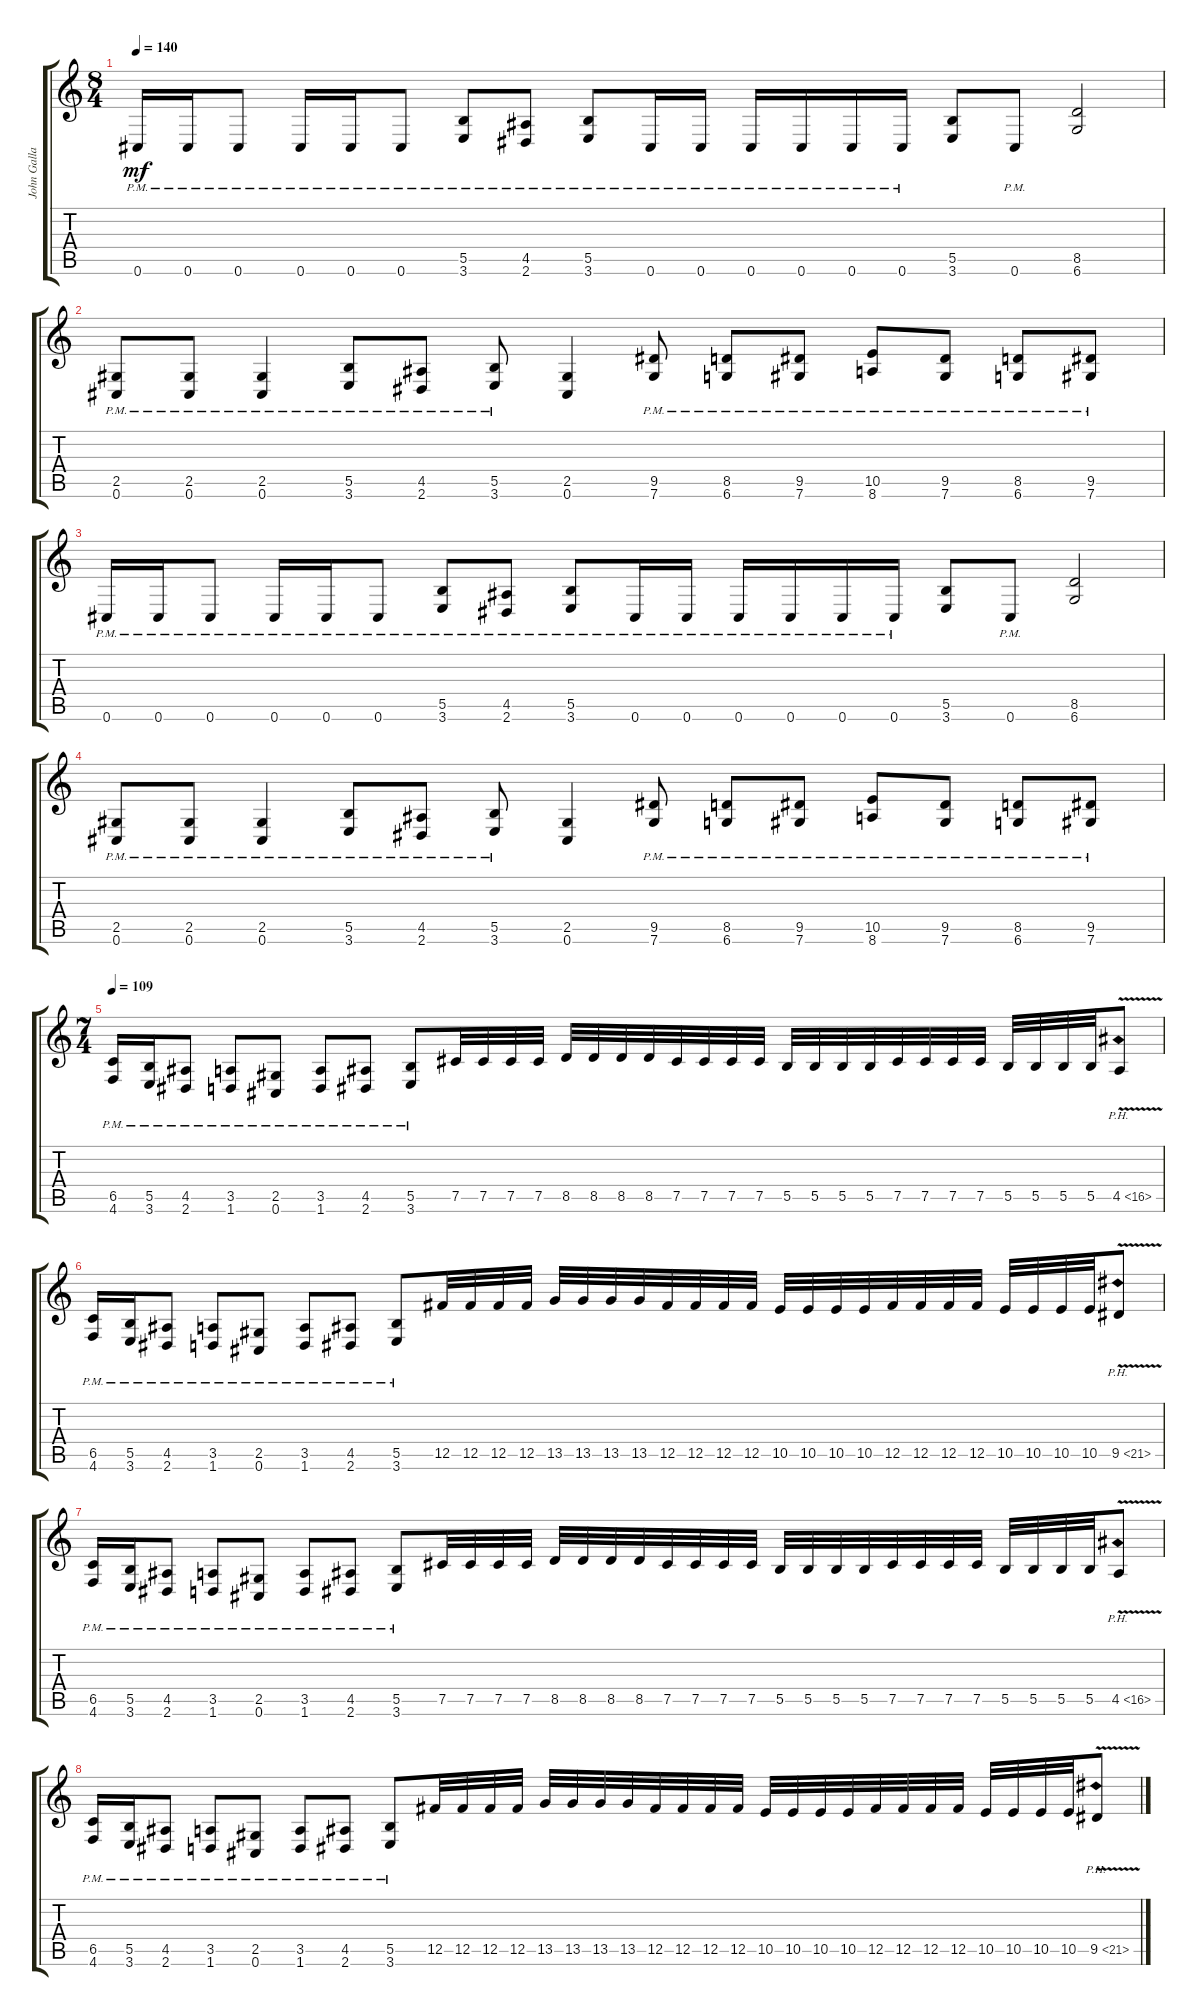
\track ("John Gallagher" "John Galla") {instrument distortionguitar}
\staff {score tabs}
\tuning (Db4 Ab3 E3 B2 Gb2 Db2) {hide}
\ts (8 4)
\tempo 140
\clef g2
\ks c
0.6{pm}.16{dy mf} 0.6{pm}.16 0.6{pm}.8 0.6{pm}.16 0.6{pm}.16 0.6{pm}.8 (5.5{pm} 3.6{pm}).8 (4.5{pm} 2.6{pm}).8 (5.5{pm} 3.6{pm}).8 0.6{pm}.16 0.6{pm}.16 0.6{pm}.16 0.6{pm}.16 0.6{pm}.16 0.6{pm}.16 (5.5 3.6).8 0.6{pm}.8 (8.5 6.6).2 |
(2.5{pm} 0.6{pm}).8 (2.5{pm} 0.6{pm}).8 (2.5{pm} 0.6{pm}).4 (5.5{pm} 3.6{pm}).8 (4.5{pm} 2.6{pm}).8 (5.5{pm} 3.6{pm}).8 (2.5 0.6).4 (9.5{pm} 7.6{pm}).8 (8.5{pm} 6.6{pm}).8 (9.5{pm} 7.6{pm}).8 (10.5{pm} 8.6{pm}).8 (9.5{pm} 7.6{pm}).8 (8.5{pm} 6.6{pm}).8 (9.5{pm} 7.6{pm}).8 |
0.6{pm}.16 0.6{pm}.16 0.6{pm}.8 0.6{pm}.16 0.6{pm}.16 0.6{pm}.8 (5.5{pm} 3.6{pm}).8 (4.5{pm} 2.6{pm}).8 (5.5{pm} 3.6{pm}).8 0.6{pm}.16 0.6{pm}.16 0.6{pm}.16 0.6{pm}.16 0.6{pm}.16 0.6{pm}.16 (5.5 3.6).8 0.6{pm}.8 (8.5 6.6).2 |
(2.5{pm} 0.6{pm}).8 (2.5{pm} 0.6{pm}).8 (2.5{pm} 0.6{pm}).4 (5.5{pm} 3.6{pm}).8 (4.5{pm} 2.6{pm}).8 (5.5{pm} 3.6{pm}).8 (2.5 0.6).4 (9.5{pm} 7.6{pm}).8 (8.5{pm} 6.6{pm}).8 (9.5{pm} 7.6{pm}).8 (10.5{pm} 8.6{pm}).8 (9.5{pm} 7.6{pm}).8 (8.5{pm} 6.6{pm}).8 (9.5{pm} 7.6{pm}).8 |
\ts (7 4)
\section ("" "")
\tempo 109
(6.5{pm} 4.6{pm}).16 (5.5{pm} 3.6{pm}).16 (4.5{pm} 2.6{pm}).8 (3.5{pm} 1.6{pm}).8 (2.5{pm} 0.6{pm}).8 (3.5{pm} 1.6{pm}).8 (4.5{pm} 2.6{pm}).8 (5.5{pm} 3.6{pm}).8 7.5.32 7.5.32 7.5.32 7.5.32 8.5.32 8.5.32 8.5.32 8.5.32 7.5.32 7.5.32 7.5.32 7.5.32 5.5.32 5.5.32 5.5.32 5.5.32 7.5.32 7.5.32 7.5.32 7.5.32 5.5.32 5.5.32 5.5.32 5.5.32 4.5{ph 12 v}.8 |
(6.5{pm} 4.6{pm}).16 (5.5{pm} 3.6{pm}).16 (4.5{pm} 2.6{pm}).8 (3.5{pm} 1.6{pm}).8 (2.5{pm} 0.6{pm}).8 (3.5{pm} 1.6{pm}).8 (4.5{pm} 2.6{pm}).8 (5.5{pm} 3.6{pm}).8 12.5.32 12.5.32 12.5.32 12.5.32 13.5.32 13.5.32 13.5.32 13.5.32 12.5.32 12.5.32 12.5.32 12.5.32 10.5.32 10.5.32 10.5.32 10.5.32 12.5.32 12.5.32 12.5.32 12.5.32 10.5.32 10.5.32 10.5.32 10.5.32 9.5{ph 12 v}.8 |
(6.5{pm} 4.6{pm}).16 (5.5{pm} 3.6{pm}).16 (4.5{pm} 2.6{pm}).8 (3.5{pm} 1.6{pm}).8 (2.5{pm} 0.6{pm}).8 (3.5{pm} 1.6{pm}).8 (4.5{pm} 2.6{pm}).8 (5.5{pm} 3.6{pm}).8 7.5.32 7.5.32 7.5.32 7.5.32 8.5.32 8.5.32 8.5.32 8.5.32 7.5.32 7.5.32 7.5.32 7.5.32 5.5.32 5.5.32 5.5.32 5.5.32 7.5.32 7.5.32 7.5.32 7.5.32 5.5.32 5.5.32 5.5.32 5.5.32 4.5{ph 12 v}.8 |
(6.5{pm} 4.6{pm}).16 (5.5{pm} 3.6{pm}).16 (4.5{pm} 2.6{pm}).8 (3.5{pm} 1.6{pm}).8 (2.5{pm} 0.6{pm}).8 (3.5{pm} 1.6{pm}).8 (4.5{pm} 2.6{pm}).8 (5.5{pm} 3.6{pm}).8 12.5.32 12.5.32 12.5.32 12.5.32 13.5.32 13.5.32 13.5.32 13.5.32 12.5.32 12.5.32 12.5.32 12.5.32 10.5.32 10.5.32 10.5.32 10.5.32 12.5.32 12.5.32 12.5.32 12.5.32 10.5.32 10.5.32 10.5.32 10.5.32 9.5{ph 12 v}.8
